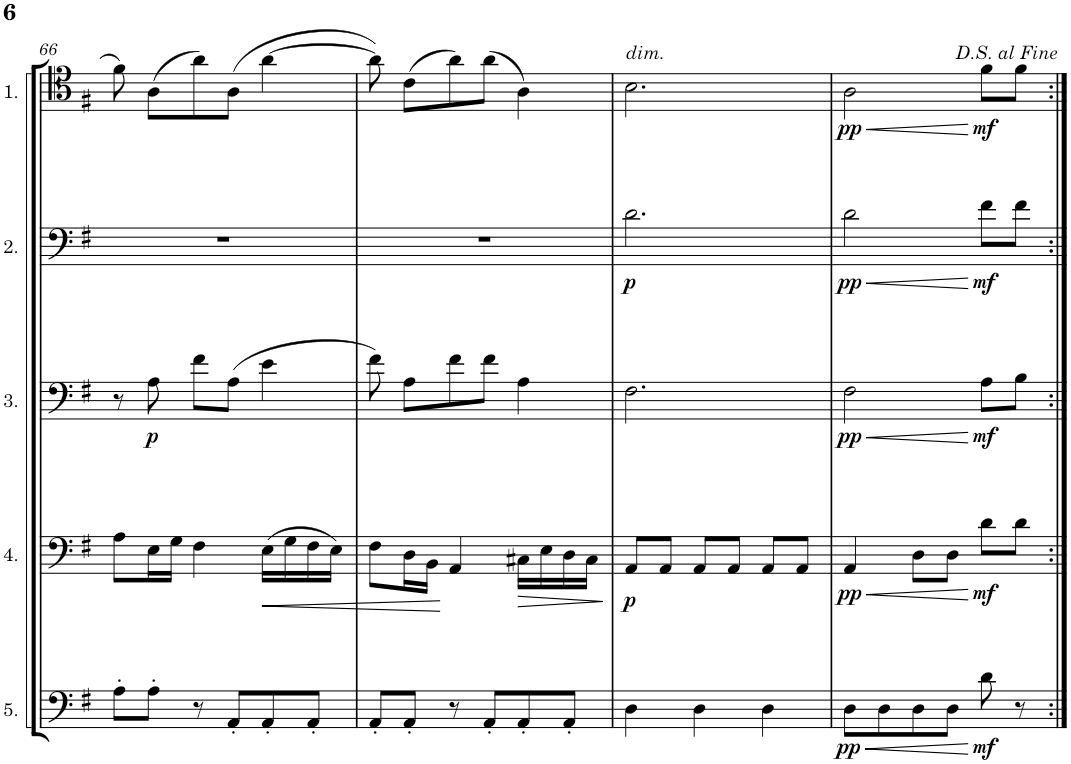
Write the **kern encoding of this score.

**kern	**dynam	**kern	**dynam	**kern	**dynam	**kern	**dynam	**kern	**dynam
*part5	*part5	*part4	*part4	*part3	*part3	*part2	*part2	*part1	*part1
*staff5	*staff5	*staff4	*staff4	*staff3	*staff3	*staff2	*staff2	*staff1	*staff1
*I"Cello 5	*	*I"Cello 4	*	*I"Cello 3	*	*I"Cello 2	*	*I"Cello 1	*
!!LO:PB:g=z
*clefF4	*	*clefF4	*	*clefF4	*	*clefF4	*	*clefC4	*
*k[f#]	*	*k[f#]	*	*k[f#]	*	*k[f#]	*	*k[f#]	*
*M3/4	*	*M3/4	*	*M3/4	*	*M3/4	*	*M3/4	*
=66	=66	=66	=66	=66	=66	=66	=66	=66	=66
8A'\L	.	8A\L	.	8r	.	2.r	.	8f#\	.
!	!	!	!	!	!LO:DY:b	!	!	!	!
8A'\J	.	16E\L	.	8A\	p	.	.	(8A\L	.
.	.	16G\JJ	.	.	.	.	.	.	.
8r	.	4F#\	.	8f#\L	.	.	.	8a\)	.
8AA'/L	.	.	.	(8A\J	.	.	.	(8A\J	.
!	!	!	!LO:HP:b	!	!	!	!	!	!
8AA'/	.	(16E\LL	<	4e\	.	.	.	[4a\	.
.	.	16G\	.	.	.	.	.	.	.
8AA'/J	.	16F#\	.	.	.	.	.	.	.
.	.	16E\JJ)	.	.	.	.	.	.	.
=67	=67	=67	=67	=67	=67	=67	=67	=67	=67
8AA'/L	.	8F#\L	.	8f#\)	.	2.r	.	8a\])	.
8AA'/J	.	16D\L	.	8A\L	.	.	.	(8c\L	.
.	.	16BB\JJ	.	.	.	.	.	.	.
8r	.	4AA/	[	8f#\	.	.	.	8a\)	.
8AA'/L	.	.	.	8f#\J	.	.	.	(8a\J	.
!	!	!	!LO:HP:b	!	!	!	!	!	!
8AA'/	.	16C#X\LL	>	4A\	.	.	.	4A\)	.
.	.	16E\	.	.	.	.	.	.	.
8AA'/J	.	16D\	.	.	.	.	.	.	.
.	.	16C#\JJ	.	.	.	.	.	.	.
.	.	.	]	.	.	.	.	.	.
=68	=68	=68	=68	=68	=68	=68	=68	=68	=68
!	!	!	!	!	!	!	!	!LO:TX:a:i:t=dim.	!
!	!	!	!LO:DY:b	!	!	!	!LO:DY:b	!	!
4D\	.	8AA/L	p	2.F#\	.	2.d\	p	2.B\	.
.	.	8AA/J	.	.	.	.	.	.	.
4D\	.	8AA/L	.	.	.	.	.	.	.
.	.	8AA/J	.	.	.	.	.	.	.
4D\	.	8AA/L	.	.	.	.	.	.	.
.	.	8AA/J	.	.	.	.	.	.	.
=69	=69	=69	=69	=69	=69	=69	=69	=69	=69
!	!LO:HP:b	!	!LO:HP:b	!	!LO:HP:b	!	!LO:HP:b	!	!LO:HP:b
!	!LO:DY:n=1:b	!	!LO:DY:n=1:b	!	!LO:DY:n=1:b	!	!LO:DY:n=1:b	!	!LO:DY:n=1:b
8D\L	< pp	4AA/	< pp	2F#\	< pp	2d\	< pp	2A\	< pp
8D\	.	.	.	.	.	.	.	.	.
8D\	.	8D\L	.	.	.	.	.	.	.
8D\J	.	8D\J	.	.	.	.	.	.	.
!	!LO:DY:n=2:b	!	!LO:DY:n=2:b	!	!LO:DY:n=2:b	!	!LO:DY:n=2:b	!	!LO:DY:n=2:b
8d\	[ mf	8d\L	[ mf	8A\L	[ mf	8f#\L	[ mf	8f#\L	[ mf
8r	.	8d\J	.	8B\J	.	8f#\J	.	8f#\J	.
=:|!	=:|!	=:|!	=:|!	=:|!	=:|!	=:|!	=:|!	=:|!	=:|!
*-	*-	*-	*-	*-	*-	*-	*-	*-	*-
